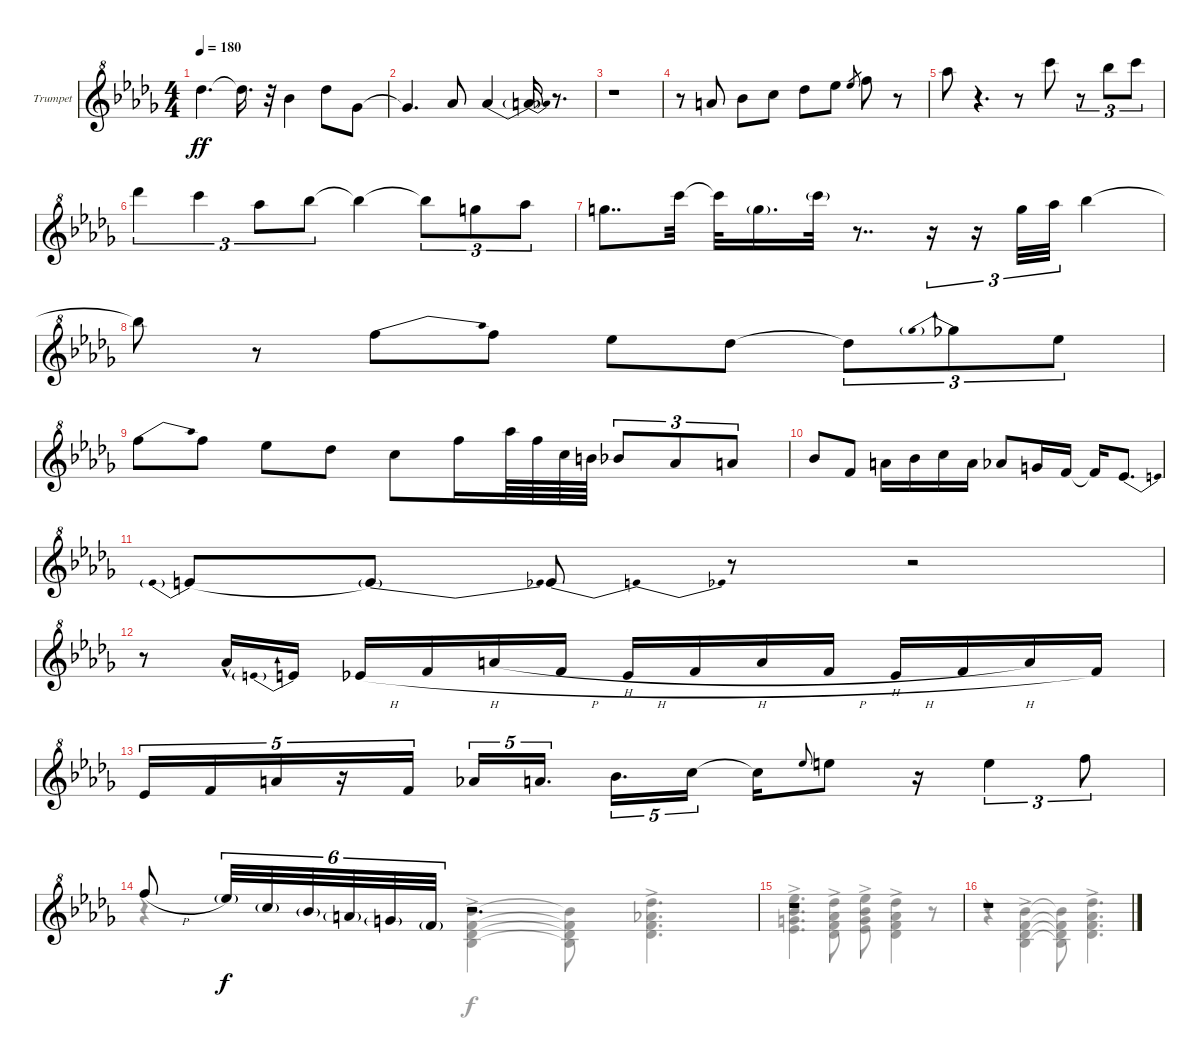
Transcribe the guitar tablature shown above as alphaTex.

\bracketExtendMode groupsimilarinstruments
\firstSystemTrackNameOrientation horizontal
\otherSystemsTrackNameOrientation horizontal
\track ("Trumpet, Brass Section" "Trumpet") {instrument electricguitarclean}
\staff {score}
\tuning (E4 B3 G3 D3 A2 E2)
\voice
\ts (4 4)
\tempo 180
\clef g2
\ottava 8va
\scale
0.333333
\ks bbminor
9.1{t}.4{d dy ff} 9.1{t}.16{d} r.32 6.1.4 9.1.8 2.1.8 |
\scale
0.333333 2.1{t}.4{d} 4.1.8 4.1{be (bend 0 0 16.2 2)}.4 4.1{be (release 0 2 15 0) t}.16 r.8{d} |
\scale
0.333333 r.1 |
\scale
0.333333 r.8 5.1.8 6.1.8 8.1.8 9.1.8 11.1.8 11.1.8{gr} 13.1.8 r.8 |
\scale
0.333333 16.1.8 r.4{d} r.8 20.1.8 r.8{tu (3 2)} 18.1.8{tu (3 2)} 20.1.8{tu (3 2)} |
\scale
0.333333 21.1.4{tu (3 2)} 20.1.4{tu (3 2)} 21.2.8{tu (3 2)} 18.1.8{tu (3 2)} 18.1{t}.4 18.1{t}.8{tu (3 2)} 15.1.8{tu (3 2)} 16.1.8{tu (3 2)} |
\scale
0.333333 15.1.8{dd} 20.1.32 20.1{t}.32 20.2{g}.16{d} 20.1{g}.32 r.8{dd} r.16{tu (3 2)} r.16{tu (3 2)} 15.1.32{tu (3 2)} 16.1.32{tu (3 2)} 18.1.4 |
\scale
0.333333 18.1{t}.8 r.8 18.2{be (bend 36 0 49.8 6)}.8 18.2.8 16.2.8 14.2.8 14.2{t}.8{tu (3 2)} 14.1{be (prebend 0 1 60 1)}.8{tu (3 2)} 16.2.8{tu (3 2)} |
\scale
0.333333 13.1{be (bend 0 0 18 6)}.8 13.1.8 11.1.8 9.1.8 8.1.8 13.1.16 16.1.64 18.2.64 17.3.64 16.3.64 11.2.8{tu (3 2)} 13.3.8{tu (3 2)} 14.3.8{tu (3 2)} |
\scale
0.333333 15.3.8 15.4.8 14.3.16 15.3.16 13.2.16 14.3.16 18.4.8 17.4.16 15.4.16 15.4{t}.16 13.4{be (bend 10.799999999999999 0 42.6 2)}.8{d} |
\scale
0.333333 13.4{be (prebend 0 2 60 2)}.8 13.4{be (release 0 2 37.8 0) t}.8 13.4{be (bendrelease 0 0 6 2 21.599999999999998 2 38.4 0)}.8 r.8 r.2 |
\scale
0.333333 r.8 4.1{hac}.16 5.2{be (prebend 0 1 60 1)}.16 4.2{h}.16 6.2{h}.16 5.1{h}.16 6.2{h}.16 4.2{h}.16 6.2{h}.16 5.1{h}.16 6.2{h}.16 4.2{h}.16 6.2{h}.16 5.1.16 6.2.16 |
\scale
0.333333 4.2.16{tu (5 4)} 6.2.16{tu (5 4)} 5.1.16{tu (5 4)} r.16{tu (5 4)} 1.1.16{tu (5 4)} 4.1.16{tu (5 4)} 5.1.16{d tu (5 4)} 6.1.16{d tu (5 4)} 8.1.16{tu (5 4)} 8.1{t}.16 11.1.8{gr onbeat} 12.1.8 r.16 12.1.4{tu (3 2)} 13.1.8{tu (3 2)} |
\scale
0.333333 13.1{h}.8 11.1{g}.32{tu (6 4) dy f} 8.1{g}.32{tu (6 4)} 6.1{g}.32{tu (6 4)} 5.1{g}.32{tu (6 4)} 8.2{g}.32{tu (6 4)} 6.2{g}.32{tu (6 4)} r.2{d} |
\scale
0.333333 r.1 |
\scale
0.333333 r.1
\voice
\clef g2
\ottava 8va
\simile none
\scale
0.333333
\ks bbminor
|
\scale
0.333333 |
\scale
0.333333 |
\scale
0.333333 |
\scale
0.333333 |
\scale
0.333333 |
\scale
0.333333 |
\scale
0.333333 |
\scale
0.333333 |
\scale
0.333333 |
\scale
0.333333 |
\scale
0.333333 |
\scale
0.333333 |
\scale
0.333333 r.4 (3.3 2.2 1.1 20.4{ac}).4 (3.3{t} 2.2{t} 1.1{t} 20.4{t}).8 (2.2 1.1 13.3 23.4{ac}).4{d} |
\scale
0.333333 (4.2 3.1 15.3 25.4{ac}).4{d} (6.3 6.2 4.1 23.4{ac}).8 (4.2 3.1 15.3 25.4{ac}).8 (6.3 6.2 4.1 23.4{ac}).4 r.8 |
\scale
0.333333 r.4 (3.3 2.2 1.1 20.4{ac}).4 (3.3{t} 2.2{t} 1.1{t} 20.4{t}).8 (2.2 1.1 13.3 23.4{ac}).4{d}
